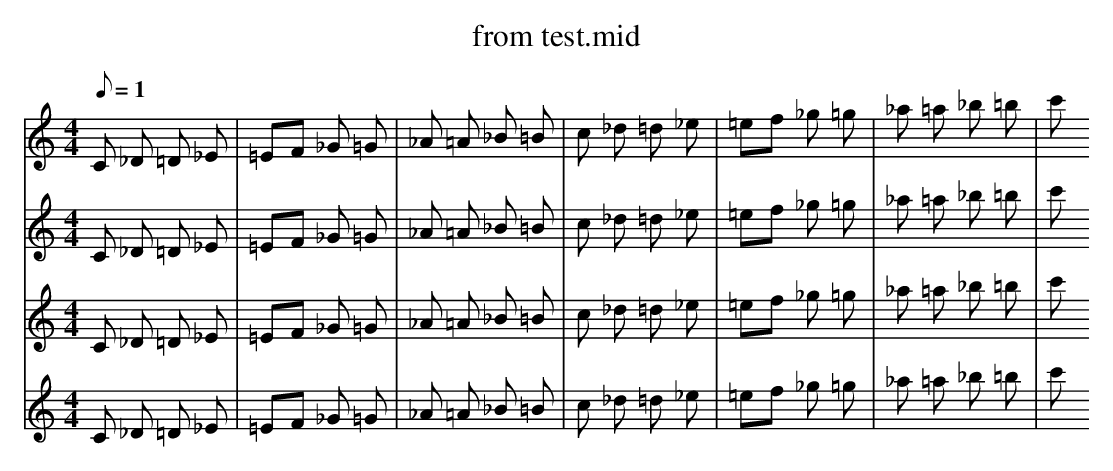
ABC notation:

X:1
T: from test.mid
M: 4/4
L: 1
Q:1=120
K:C
V:1
C _D =D _E |=EF _G =G |_A =A _B =B|c _d =d _e| =ef _g =g| _a =a _b =b| c'
V:2
C _D =D _E |=EF _G =G |_A =A _B =B|c _d =d _e| =ef _g =g| _a =a _b =b| c'
V:3
C _D =D _E |=EF _G =G |_A =A _B =B|c _d =d _e| =ef _g =g| _a =a _b =b| c'
V:4
C _D =D _E |=EF _G =G |_A =A _B =B|c _d =d _e| =ef _g =g| _a =a _b =b| c'
